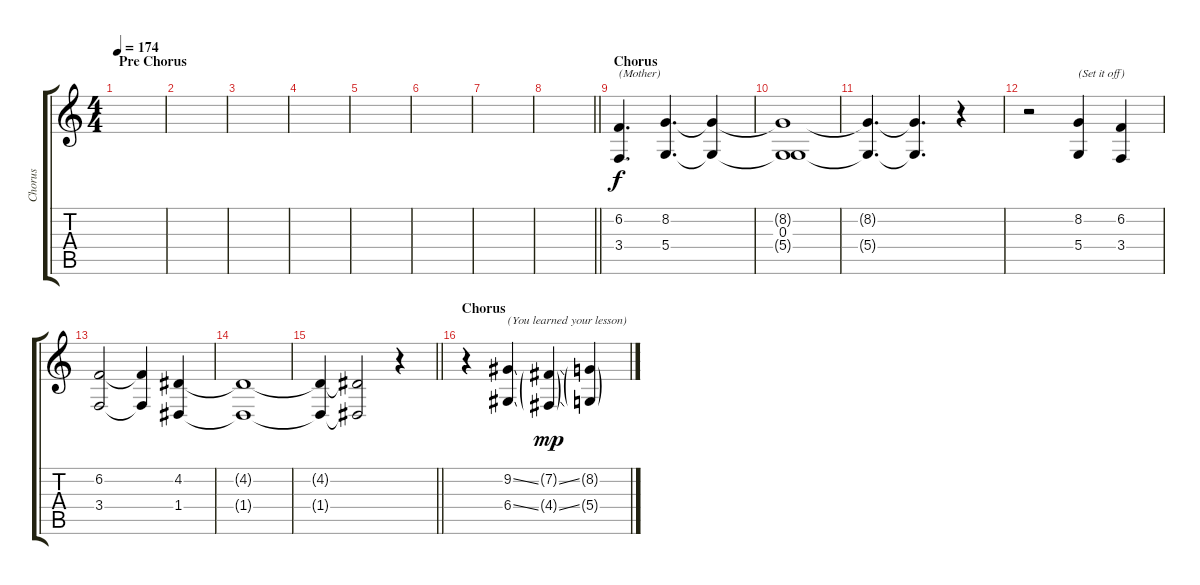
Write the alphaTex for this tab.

\track ("Chorus" "Chorus") {instrument lead6voice}
\staff {score tabs}
\tuning (E4 B3 G3 D3 A2 D2) {hide}
\ts (4 4)
\section ("" "Pre Chorus")
\tempo 174
\clef g2
\ks c
|
|
|
|
|
|
|
\barLineRight lightlight
|
\section ("" "Chorus")
(6.2 3.4).4{d txt "(Mother)"} (8.2 5.4).4{d} (8.2{t} 5.4{t}).4 |
(8.2{t} 0.3 5.4{t}).1 |
(8.2{t} 5.4{t}).4{d} (8.2{t} 5.4{t}).4{d} r.4 |
r.2 (8.2 5.4).4{txt "(Set it off)"} (6.2 3.4).4 |
(6.2 3.4).2 (6.2{t} 3.4{t}).4 (4.2 1.4).4 |
(4.2{t} 1.4{t}).1 |
\barLineRight lightlight
(4.2{t} 1.4{t}).4 (4.2{t} 1.4{t}).2 r.4 |
\section ("" "Chorus")
r.4 (9.2{ss} 6.4{ss}).4{txt "(You learned your lesson)"} (7.2{ss g} 4.4{ss g}).4{dy mp} (8.2{g} 5.4{g}).4
